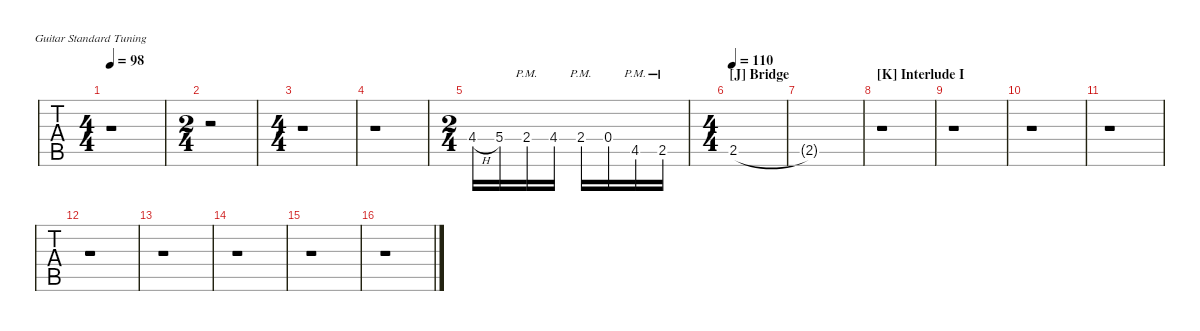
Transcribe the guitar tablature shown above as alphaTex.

\defaultSystemsLayout 4
\hideDynamics
\bracketExtendMode nobrackets
\otherSystemsTrackNameOrientation horizontal
\track ("Guitar Harmonies" " ") {instrument distortionguitar}
\staff {tabs}
\tuning (E4 B3 G3 D3 A2 E2)
\ts (4 4)
\tempo 98
\clef g2
\ks eminor
r.1{dy p} |
\ts (2 4)
\beaming (8 2 2)
r.2 |
\ts (4 4)
\beaming (8 2 2 2 2)
r.1 |
r.1 |
\ts (2 4)
\beaming (8 2 2)
4.4{h acc #}.16{dy mf} 5.4{acc forcenatural}.16 2.4{pm acc forcenatural}.16 4.4{acc #}.16 2.4{pm acc forcenatural}.16 0.4{acc forcenatural}.16 4.5{pm acc #}.16 2.5{pm acc forcenatural}.16 |
\ts (4 4)
\beaming (8 2 2 2 2)
\section ("J" "Bridge")
\tempo 110
2.5{acc forcenatural}.1 |
2.5{t acc forcenatural}.1 |
\section ("K" "Interlude I")
r.1 |
r.1 |
r.1 |
r.1 |
r.1 |
r.1 |
r.1 |
r.1 |
r.1
